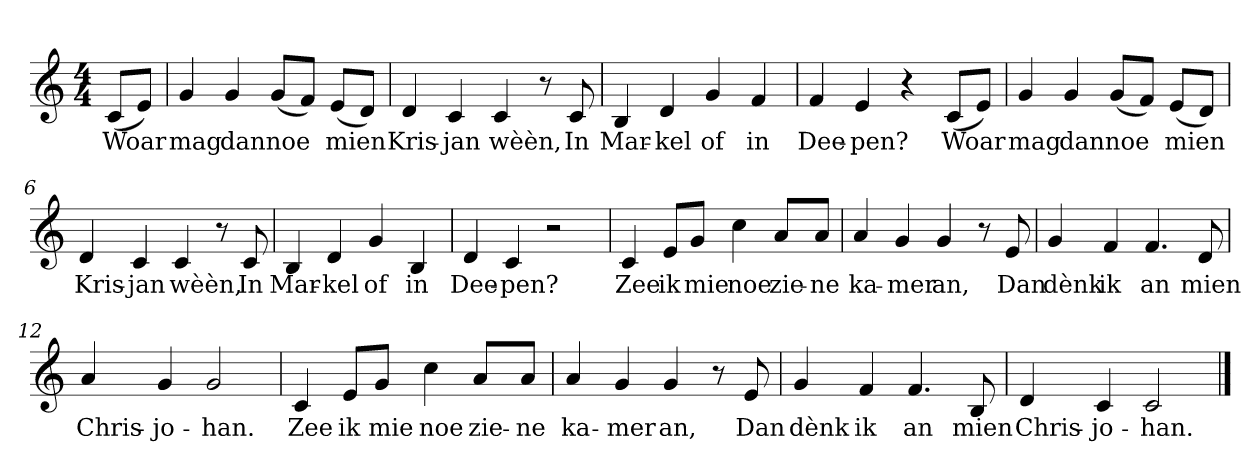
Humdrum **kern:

**kern	**text
*part1	*part1
*staff1	*staff1
*clefG2	*
*k[]	*
*C:	*
*M4/4	*
*MM120	*
=	=
(8c/L	Woar
8e/J)	.
=1	=1
4g	mag
4g	dan
(8g/L	noe
8f/J)	.
(8e/L	mien
8d/J)	.
=2	=2
4d	Kris-
4c	-jan
4c	wèèn,
8r	.
8c	In
=3	=3
4B	Mar-
4d	-kel
4g	of
4f	in
=4	=4
4f	Dee-
4e	-pen?
4r	.
(8c/L	Woar
8e/J)	.
=5	=5
4g	mag
4g	dan
(8g/L	noe
8f/J)	.
(8e/L	mien
8d/J)	.
=6	=6
4d	Kris-
4c	-jan
4c	wèèn,
8r	.
8c	In
=7	=7
4B	Mar-
4d	-kel
4g	of
4B	in
=8	=8
4d	Dee-
4c	-pen?
2r	.
=9	=9
4c	Zee
8e/L	ik
8g/J	mie
4cc	noe
8a/L	zie-
8a/J	-ne
=10	=10
4a	ka-
4g	-mer
4g	an,
8r	.
8e	Dan
=11	=11
4g	dènk
4f	ik
4.f	an
8d	mien
=12	=12
4a	Chris-
4g	-jo-
2g	-han.
=13	=13
4c	Zee
8e/L	ik
8g/J	mie
4cc	noe
8a/L	zie-
8a/J	-ne
=14	=14
4a	ka-
4g	-mer
4g	an,
8r	.
8e	Dan
=15	=15
4g	dènk
4f	ik
4.f	an
8B	mien
=16	=16
4d	Chris-
4c	-jo-
2c	-han.
==	==
*-	*-
